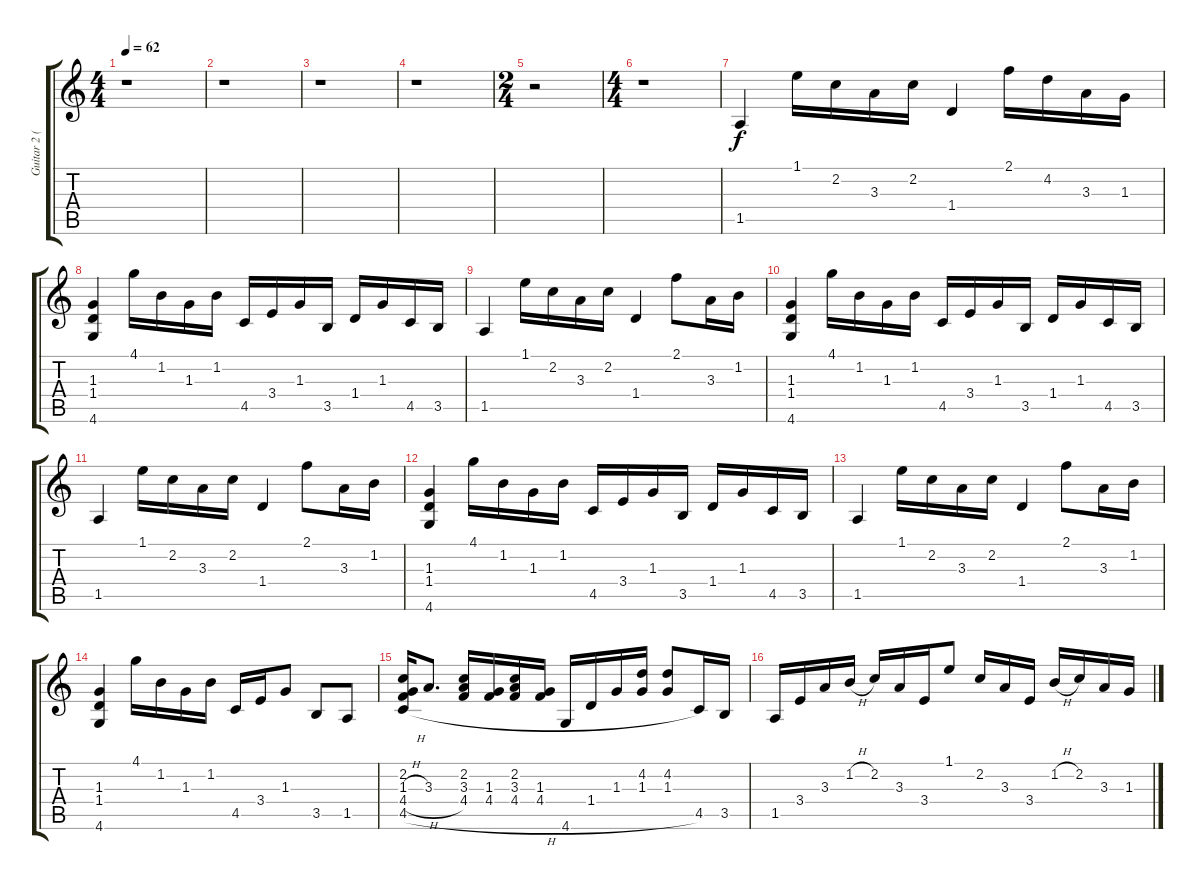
\track ("Guitar 2 ( Acoustic )" "Guitar 2 (") {instrument acousticguitarsteel}
\staff {score tabs}
\tuning (Eb4 Bb3 Gb3 Db3 Ab2 Eb2) {hide}
\ts (4 4)
\tempo 62
\clef g2
\ks c
r.1{dy f instrument acousticguitarsteel} |
r.1 |
r.1 |
r.1 |
\ts (2 4)
r.2 |
\ts (4 4)
r.1 |
1.5.4 1.1.16 2.2.16 3.3.16 2.2.16 1.4.4 2.1.16 4.2.16 3.3.16 1.3.16 |
(1.3 1.4 4.6).4 4.1.16 1.2.16 1.3.16 1.2.16 4.5.16 3.4.16 1.3.16 3.5.16 1.4.16 1.3.16 4.5.16 3.5.16 |
1.5.4 1.1.16 2.2.16 3.3.16 2.2.16 1.4.4 2.1.8 3.3.16 1.2.16 |
(1.3 1.4 4.6).4 4.1.16 1.2.16 1.3.16 1.2.16 4.5.16 3.4.16 1.3.16 3.5.16 1.4.16 1.3.16 4.5.16 3.5.16 |
1.5.4 1.1.16 2.2.16 3.3.16 2.2.16 1.4.4 2.1.8 3.3.16 1.2.16 |
(1.3 1.4 4.6).4 4.1.16 1.2.16 1.3.16 1.2.16 4.5.16 3.4.16 1.3.16 3.5.16 1.4.16 1.3.16 4.5.16 3.5.16 |
1.5.4 1.1.16 2.2.16 3.3.16 2.2.16 1.4.4 2.1.8 3.3.16 1.2.16 |
(1.3 1.4 4.6).4 4.1.16 1.2.16 1.3.16 1.2.16 4.5.16 3.4.16 1.3.8 3.5.8 1.5.8 |
(2.2 1.3{h} 4.4{h} 4.5{h}).16 3.3.8{d} (2.2 3.3 4.4).16 (1.3 4.4).16 (2.2 3.3 4.4).16 (1.3 4.4).16 4.6.16 1.4.16 1.3.16 (4.2 1.3).16 (4.2 1.3).8 4.5.16 3.5.16 |
1.5.16 3.4.16 3.3.16 1.2{h}.16 2.2.16 3.3.16 3.4.16 1.1.8 2.2.16 3.3.16 3.4.16 1.2{h}.16 2.2.16 3.3.16 1.3.16
